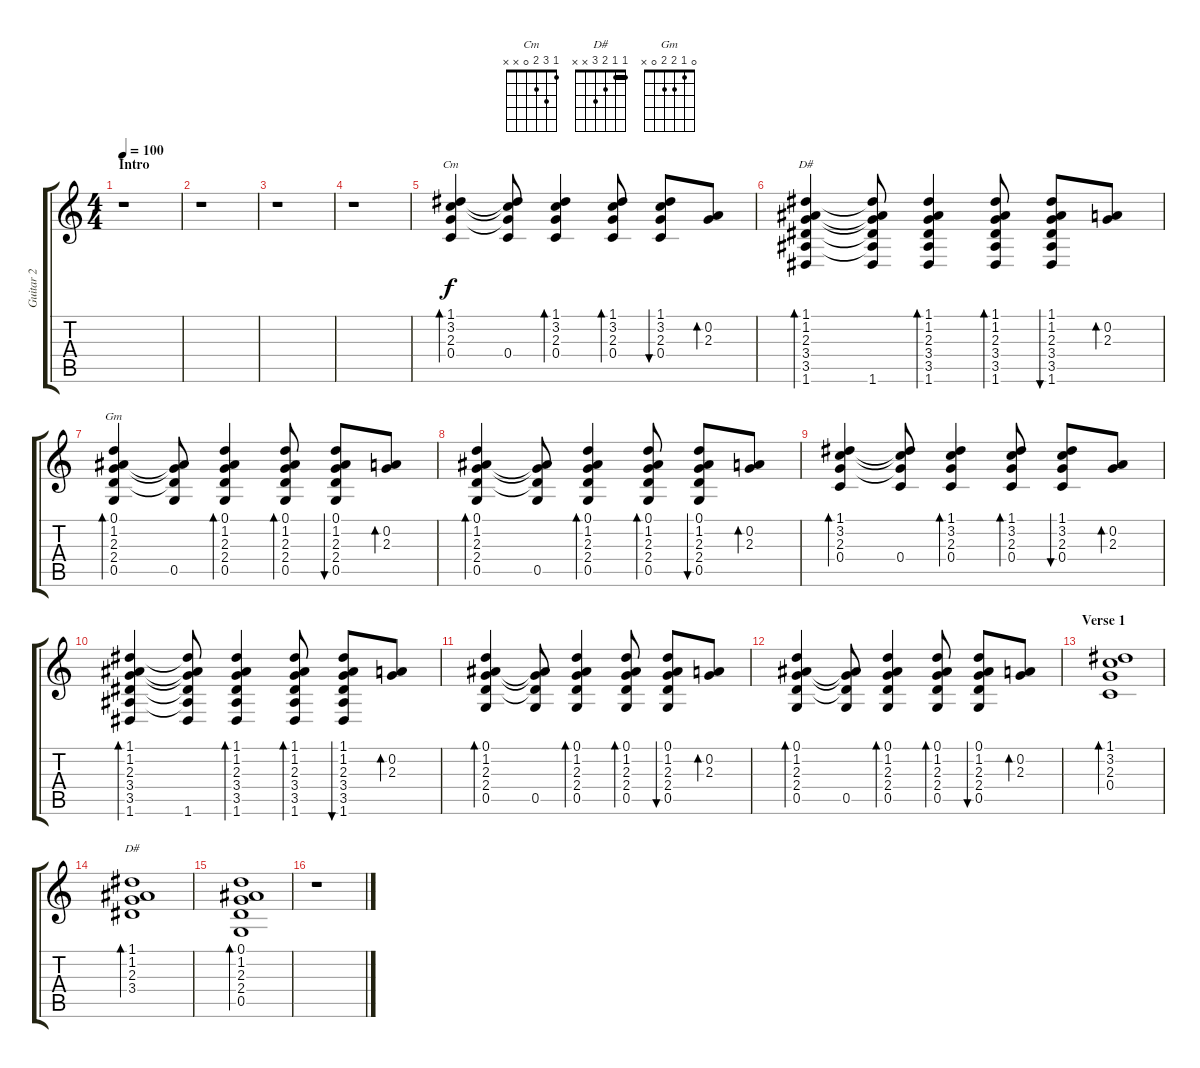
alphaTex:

\track ("Guitar 2" "Guitar 2") {instrument acousticguitarsteel}
\staff {score tabs}
\tuning (D4 A3 F3 C3 G2 D2) {hide}
\chord ("Cm" 1 3 2 0 x x)
\chord ("D#" 1 1 2 3 3 1) {barre 1}
\chord ("Gm" 0 1 2 2 0 x)
\chord ("D#" 1 1 2 3 x x) {barre 1}
\ts (4 4)
\section ("" "Intro")
\tempo 100
\clef g2
\ks c
r.1{dy f instrument acousticguitarsteel} |
r.1 |
r.1 |
r.1 |
(1.1 3.2 2.3 0.4).4{bd 30 ch "Cm"} (1.1{t} 3.2{t} 2.3{t} 0.4).8 (1.1 3.2 2.3 0.4).4{bd 30} (1.1 3.2 2.3 0.4).8{bd 30} (1.1 3.2 2.3 0.4).8{bu 30} (0.2 2.3).8{bd 30} |
(1.1 1.2 2.3 3.4 3.5 1.6).4{bd 30 ch "D#"} (1.1{t} 1.2{t} 2.3{t} 3.4{t} 3.5{t} 1.6).8 (1.1 1.2 2.3 3.4 3.5 1.6).4{bd 30} (1.1 1.2 2.3 3.4 3.5 1.6).8{bd 30} (1.1 1.2 2.3 3.4 3.5 1.6).8{bu 30} (0.2 2.3).8{bd 30} |
(0.1 1.2 2.3 2.4 0.5).4{bd 30 ch "Gm"} (1.2{t} 2.3{t} 2.4{t} 0.5).8 (0.1 1.2 2.3 2.4 0.5).4{bd 30} (0.1 1.2 2.3 2.4 0.5).8{bd 30} (0.1 1.2 2.3 2.4 0.5).8{bu 30} (0.2 2.3).8{bd 30} |
(0.1 1.2 2.3 2.4 0.5).4{bd 30} (1.2{t} 2.3{t} 2.4{t} 0.5).8 (0.1 1.2 2.3 2.4 0.5).4{bd 30} (0.1 1.2 2.3 2.4 0.5).8{bd 30} (0.1 1.2 2.3 2.4 0.5).8{bu 30} (0.2 2.3).8{bd 30} |
(1.1 3.2 2.3 0.4).4{bd 30} (1.1{t} 3.2{t} 2.3{t} 0.4).8 (1.1 3.2 2.3 0.4).4{bd 30} (1.1 3.2 2.3 0.4).8{bd 30} (1.1 3.2 2.3 0.4).8{bu 30} (0.2 2.3).8{bd 30} |
(1.1 1.2 2.3 3.4 3.5 1.6).4{bd 30} (1.1{t} 1.2{t} 2.3{t} 3.4{t} 3.5{t} 1.6).8 (1.1 1.2 2.3 3.4 3.5 1.6).4{bd 30} (1.1 1.2 2.3 3.4 3.5 1.6).8{bd 30} (1.1 1.2 2.3 3.4 3.5 1.6).8{bu 30} (0.2 2.3).8{bd 30} |
(0.1 1.2 2.3 2.4 0.5).4{bd 30} (1.2{t} 2.3{t} 2.4{t} 0.5).8 (0.1 1.2 2.3 2.4 0.5).4{bd 30} (0.1 1.2 2.3 2.4 0.5).8{bd 30} (0.1 1.2 2.3 2.4 0.5).8{bu 30} (0.2 2.3).8{bd 30} |
(0.1 1.2 2.3 2.4 0.5).4{bd 30} (1.2{t} 2.3{t} 2.4{t} 0.5).8 (0.1 1.2 2.3 2.4 0.5).4{bd 30} (0.1 1.2 2.3 2.4 0.5).8{bd 30} (0.1 1.2 2.3 2.4 0.5).8{bu 30} (0.2 2.3).8{bd 30} |
\section ("" "Verse 1")
(1.1 3.2 2.3 0.4).1{bd 240} |
(1.1 1.2 2.3 3.4).1{bd 240 ch "D#"} |
(0.1 1.2 2.3 2.4 0.5).1{bd 240} |
r.1
